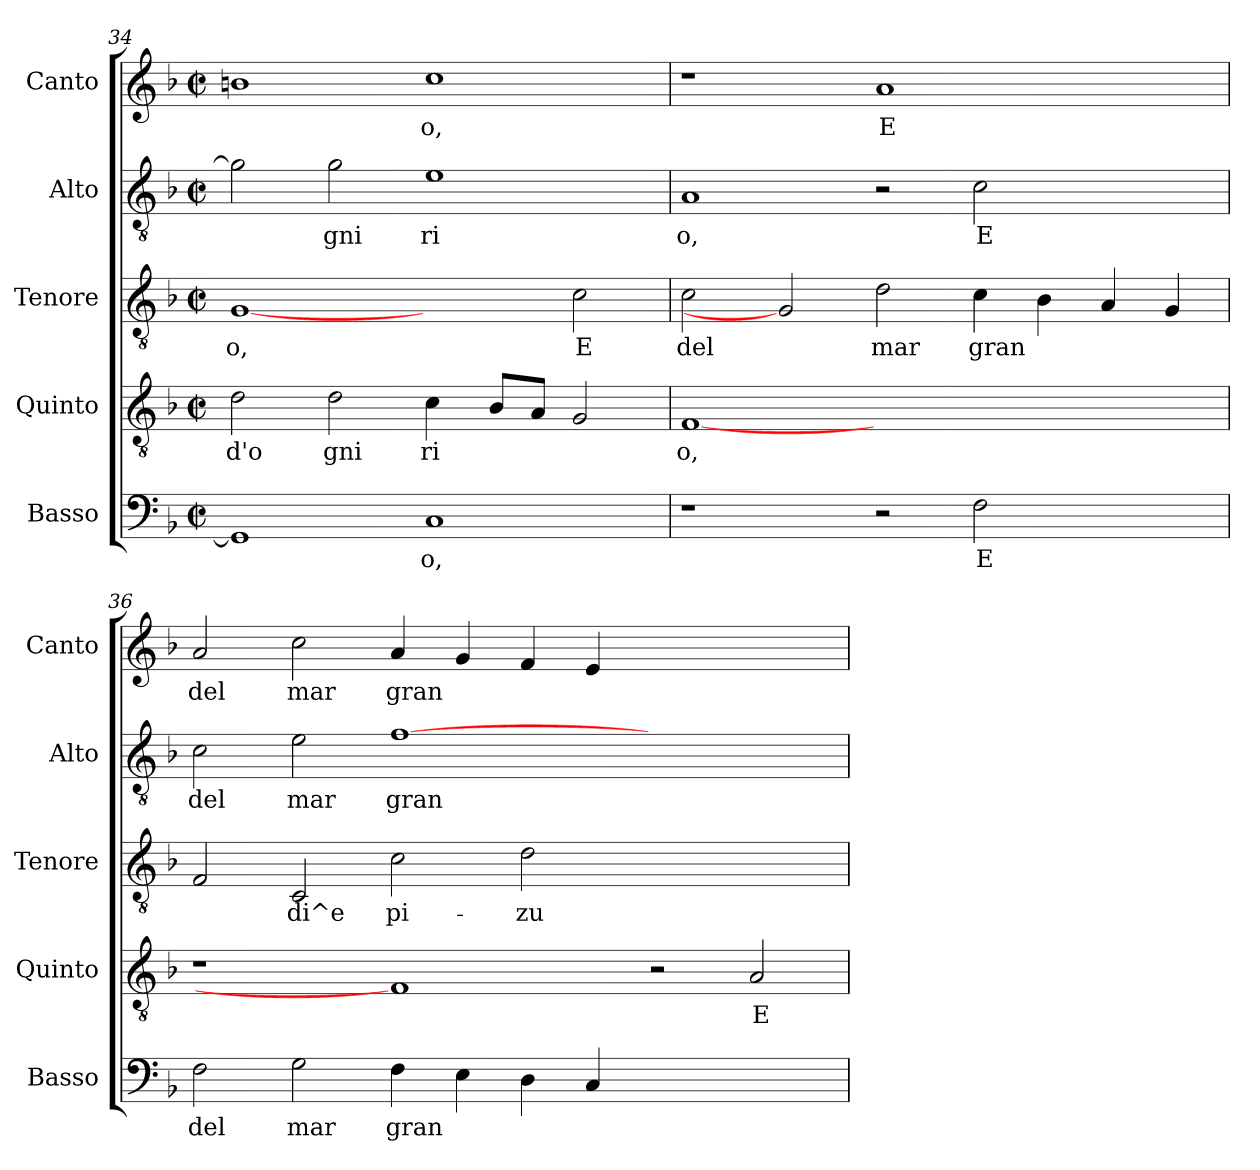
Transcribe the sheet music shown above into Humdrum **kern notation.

**kern	**text	**kern	**text	**kern	**text	**kern	**text	**kern	**text
*part5	*part5	*part4	*part4	*part3	*part3	*part2	*part2	*part1	*part1
*staff5	*staff5	*staff4	*staff4	*staff3	*staff3	*staff2	*staff2	*staff1	*staff1
*I"Basso	*	*I"Quinto	*	*I"Tenore	*	*I"Alto	*	*I"Canto	*
*I'Basso	*	*I'Quinto	*	*I'Tenore	*	*I'Alto	*	*I'Canto	*
*clefF4	*	*clefGv2	*	*clefGv2	*	*clefGv2	*	*clefG2	*
*k[b-]	*	*k[b-]	*	*k[b-]	*	*k[b-]	*	*k[b-]	*
*F:	*	*F:	*	*F:	*	*F:	*	*F:	*
*M2/2	*	*M2/2	*	*M2/2	*	*M2/2	*	*M2/2	*
*met(c|)	*	*met(c|)	*	*met(c|)	*	*met(c|)	*	*met(c|)	*
=34	=34	=34	=34	=34	=34	=34	=34	=34	=34
!	!LO:LY:b:cj	!	!LO:LY:b:cj	!	!LO:LY:b:cj	!	!LO:LY:b:cj	!	!LO:LY:b:cj
1GG]	--	2d\	d'o	[1G	-o,	2g\]	.	1bn	--
!	!	!	!LO:LY:b:cj	!	!	!	!LO:LY:b:cj	!	!
.	.	2d\	gni	.	.	2g\	gni	.	.
!	!LO:LY:b:cj	!	!LO:LY:b:cj	!	!	!	!LO:LY:b:cj	!	!LO:LY:b:cj
1C	-o,	4c\	ri	2ryy	.	1e	ri	1cc	-o,
!	!	!	!LO:LY:b:cj	!	!	!	!	!	!
.	.	8B-/L	.	.	.	.	.	.	.
!	!	!	!LO:LY:b:cj	!	!	!	!	!	!
.	.	8A/J	.	.	.	.	.	.	.
!	!	!	!LO:LY:b:cj	!	!LO:LY:b:cj	!	!	!	!
.	.	2G/	.	2c\	E	.	.	.	.
=35	=35	=35	=35	=35	=35	=35	=35	=35	=35
!	!	!	!LO:LY:b:cj	!	!LO:LY:b:cj	!	!LO:LY:b:cj	!	!
1r	.	[1F	o,	2c\	del	1A	o,	1r	.
.	.	.	.	2G]	.	.	.	.	.
!	!	!	!	!	!LO:LY:b:cj	!	!	!	!LO:LY:b:cj
2r	.	1.ryy	.	2d\	mar	2r	.	1a	E
!	!LO:LY:b:cj	!	!	!	!LO:LY:b:cj	!	!LO:LY:b:cj	!	!
2F\	E	.	.	4c\	gran-	2c\	E	.	.
!	!	!	!	!	!LO:LY:b:cj	!	!	!	!
.	.	.	.	4B-\	--	.	.	.	.
!	!	!	!	!	!LO:LY:b:cj	!	!	!	!
2ryy	.	.	.	4A/	--	2ryy	.	2ryy	.
!	!	!	!	!	!LO:LY:b:cj	!	!	!	!
.	.	.	.	4G/	--	.	.	.	.
=36	=36	=36	=36	=36	=36	=36	=36	=36	=36
!	!LO:LY:b:cj	!	!	!	!LO:LY:b:cj	!	!LO:LY:b:cj	!	!LO:LY:b:cj
2F\	del	1r	.	2F/	--	2c\	del	2a/	del
!	!LO:LY:b:cj	!	!	!	!LO:LY:b:cj	!	!LO:LY:b:cj	!	!LO:LY:b:cj
2G\	mar	.	.	2C/	-di^e	2e\	mar	2cc\	mar
!	!LO:LY:b:cj	!	!	!	!LO:LY:b:cj	!	!LO:LY:b:cj	!	!LO:LY:b:cj
4F\	gran-	1F]	.	2c\	pi-	[>1f	gran	4a/	gran-
!	!LO:LY:b:cj	!	!	!	!	!	!	!	!LO:LY:b:cj
4E\	--	.	.	.	.	.	.	4g/	--
!	!LO:LY:b:cj	!	!	!	!LO:LY:b:cj	!	!	!	!LO:LY:b:cj
4D\	--	.	.	2d\	-zu-	.	.	4f/	--
!	!LO:LY:b:cj	!	!	!	!	!	!	!	!LO:LY:b:cj
4C/	--	.	.	.	.	.	.	4e/	--
1ryy	.	2r	.	1ryy	.	1ryy	.	1ryy	.
!	!	!	!LO:LY:b:cj	!	!	!	!	!	!
.	.	2A/	E	.	.	.	.	.	.
=	=	=	=	=	=	=	=	=	=
*-	*-	*-	*-	*-	*-	*-	*-	*-	*-
